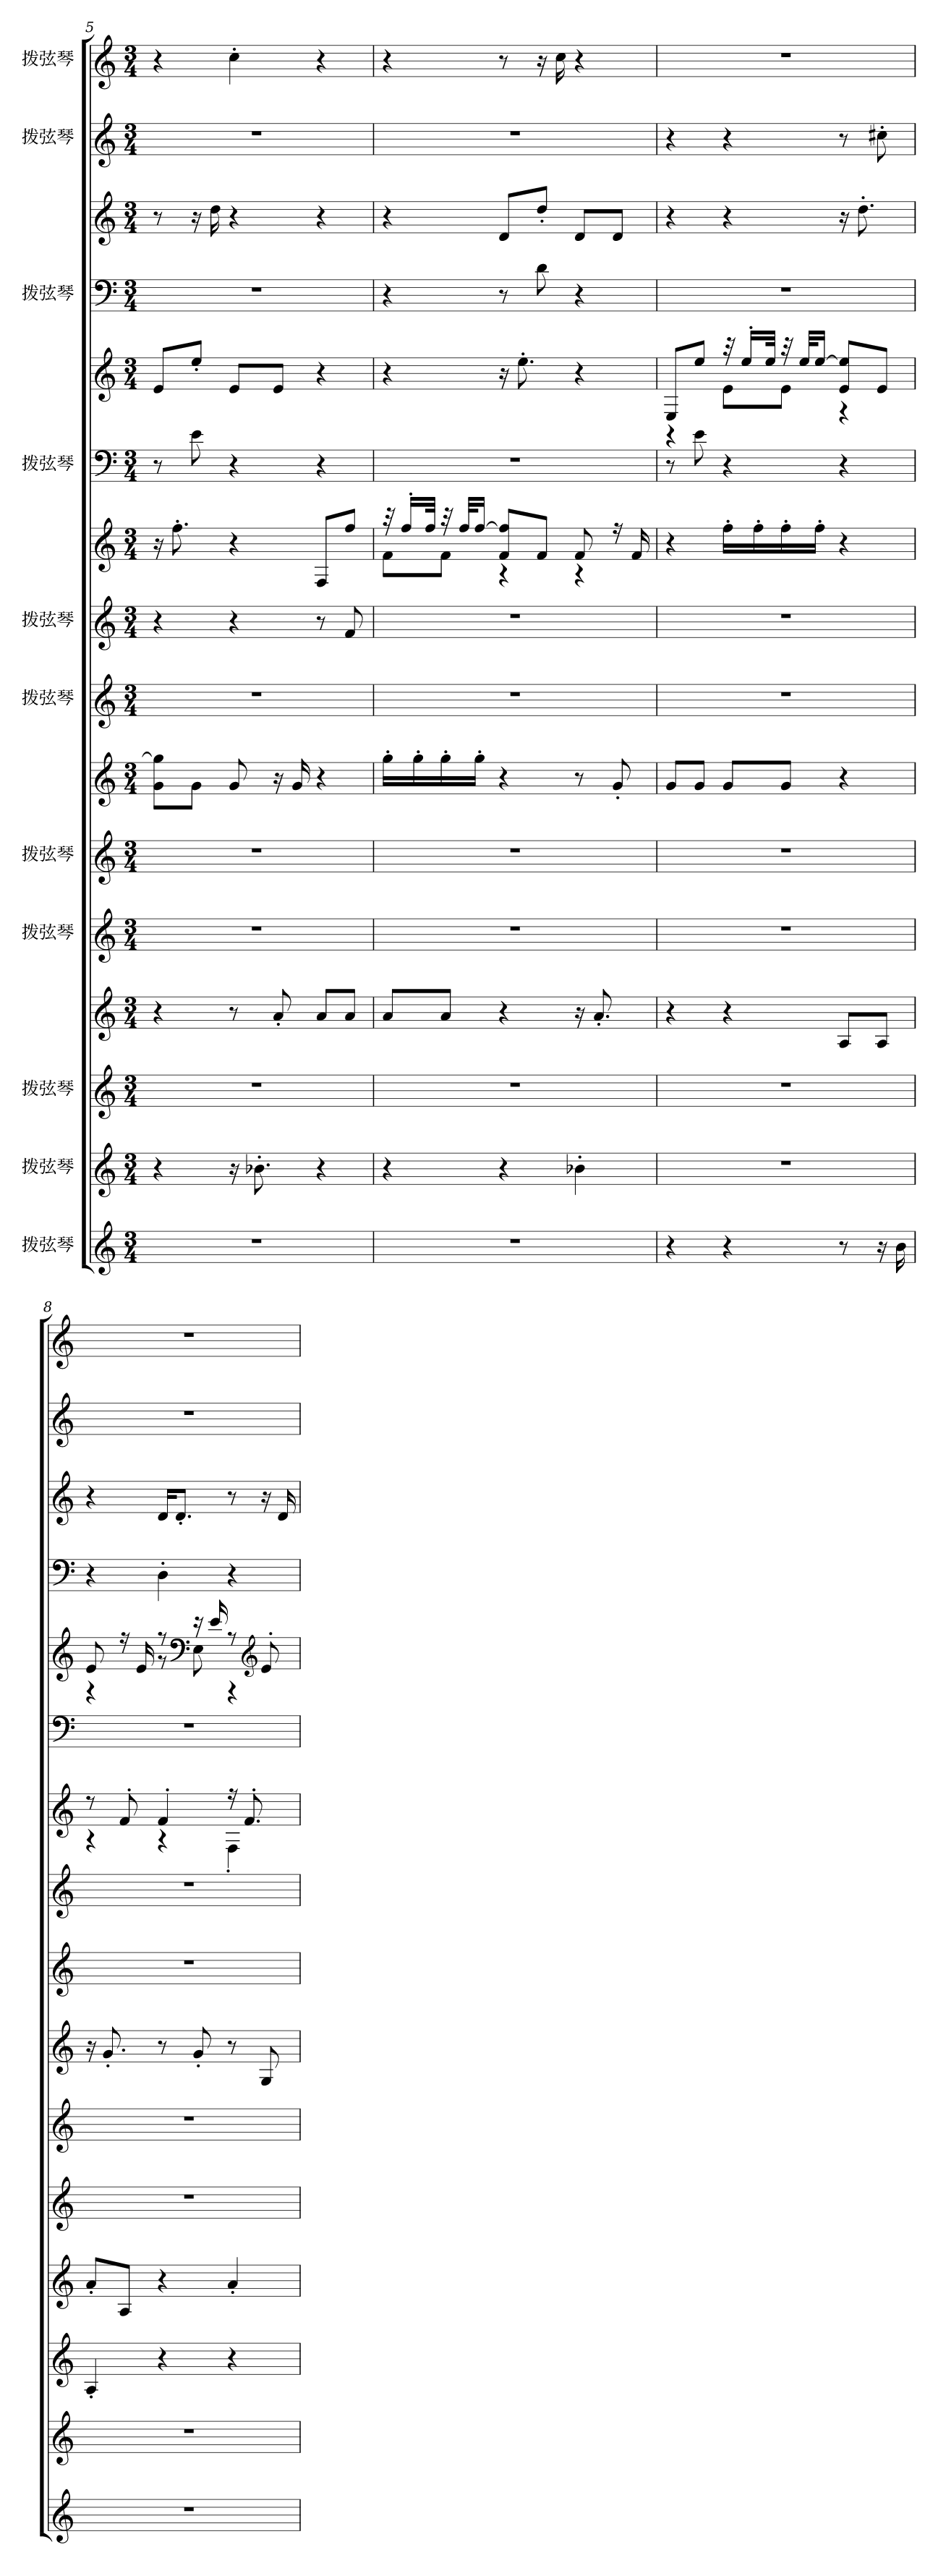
**kern	**kern	**kern	**kern	**kern	**kern	**kern	**kern	**kern	**kern	**kern	**kern	**kern	**kern	**kern	**kern
*part11	*part10	*part9	*part9	*part8	*part7	*part7	*part6	*part5	*part5	*part4	*part4	*part3	*part3	*part2	*part1
*staff16	*staff15	*staff14	*staff13	*staff12	*staff11	*staff10	*staff9	*staff8	*staff7	*staff6	*staff5	*staff4	*staff3	*staff2	*staff1
*I"拨弦琴	*I"拨弦琴	*I"拨弦琴	*	*I"拨弦琴	*I"拨弦琴	*	*I"拨弦琴	*I"拨弦琴	*	*I"拨弦琴	*	*I"拨弦琴	*	*I"拨弦琴	*I"拨弦琴
*clefG2	*clefG2	*clefG2	*clefG2	*clefG2	*clefG2	*clefG2	*clefG2	*clefG2	*clefG2	*clefF4	*clefG2	*clefF4	*clefG2	*clefG2	*clefG2
*k[]	*k[]	*k[]	*k[]	*k[]	*k[]	*k[]	*k[]	*k[]	*k[]	*k[]	*k[]	*k[]	*k[]	*k[]	*k[]
*M3/4	*M3/4	*M3/4	*M3/4	*M3/4	*M3/4	*M3/4	*M3/4	*M3/4	*M3/4	*M3/4	*M3/4	*M3/4	*M3/4	*M3/4	*M3/4
=5	=5	=5	=5	=5	=5	=5	=5	=5	=5	=5	=5	=5	=5	=5	=5
2.r	4r	2.r	4r	2.r	2.r	8g\ 8gg\]L	2.r	4r	16r	8r	8e/L	2.r	8r	2.r	4r
.	.	.	.	.	.	.	.	.	8.ff'\	.	.	.	.	.	.
.	.	.	.	.	.	8g\J	.	.	.	8e\	8ee'/J	.	16r	.	.
.	.	.	.	.	.	.	.	.	.	.	.	.	16dd\	.	.
.	16r	.	8r	.	.	8g/	.	4r	4r	4r	8e/L	.	4r	.	4cc'\
.	8.b-X'\	.	.	.	.	.	.	.	.	.	.	.	.	.	.
.	.	.	8a'/	.	.	16r	.	.	.	.	8e/J	.	.	.	.
.	.	.	.	.	.	16g/	.	.	.	.	.	.	.	.	.
.	4r	.	8a/L	.	.	4r	.	8r	8F/L	4r	4r	.	4r	.	4r
.	.	.	8a/J	.	.	.	.	8f/	8ff/J	.	.	.	.	.	.
=6	=6	=6	=6	=6	=6	=6	=6	=6	=6	=6	=6	=6	=6	=6	=6
*	*	*	*	*	*	*	*	*	*^	*	*	*	*	*	*
2.r	4r	2.r	8a/L	2.r	2.r	16gg'\LL	2.r	2.r	32r	8f\L	2.r	4r	4r	4r	2.r	4r
.	.	.	.	.	.	.	.	.	16ff'/LL	.	.	.	.	.	.	.
.	.	.	.	.	.	16gg'\	.	.	.	.	.	.	.	.	.	.
.	.	.	.	.	.	.	.	.	32ff/JJk	.	.	.	.	.	.	.
.	.	.	8a/J	.	.	16gg'\	.	.	32r	8f\J	.	.	.	.	.	.
.	.	.	.	.	.	.	.	.	32ff/KLL	.	.	.	.	.	.	.
.	.	.	.	.	.	16gg'\JJ	.	.	[16ff/JJ	.	.	.	.	.	.	.
.	4r	.	4r	.	.	4r	.	.	8f/ 8ff/]L	4r	.	16r	8r	8d/L	.	8r
.	.	.	.	.	.	.	.	.	.	.	.	8.ee'\	.	.	.	.
.	.	.	.	.	.	.	.	.	8f/J	.	.	.	8d\	8dd'/J	.	16r
.	.	.	.	.	.	.	.	.	.	.	.	.	.	.	.	16cc\
.	4b-X'\	.	16r	.	.	8r	.	.	8f/	4r	.	4r	4r	8d/L	.	4r
.	.	.	8.a'/	.	.	.	.	.	.	.	.	.	.	.	.	.
.	.	.	.	.	.	8g'/	.	.	16r	.	.	.	.	8d/J	.	.
.	.	.	.	.	.	.	.	.	16f/	.	.	.	.	.	.	.
*	*	*	*	*	*	*	*	*	*v	*v	*	*	*	*	*	*
!!LO:PB:g=z
=7	=7	=7	=7	=7	=7	=7	=7	=7	=7	=7	=7	=7	=7	=7	=7
*	*	*	*	*	*	*	*	*	*	*	*^	*	*	*	*
4r	2.r	2.r	4r	2.r	2.r	8g/L	2.r	2.r	4r	8r	8E/L	4r	2.r	4r	4r	2.r
.	.	.	.	.	.	8g/J	.	.	.	8e\	8ee/J	.	.	.	.	.
4r	.	.	4r	.	.	8g/L	.	.	16ff'\LL	4r	32r	8e\L	.	4r	4r	.
.	.	.	.	.	.	.	.	.	.	.	16ee'/LL	.	.	.	.	.
.	.	.	.	.	.	.	.	.	16ff'\	.	.	.	.	.	.	.
.	.	.	.	.	.	.	.	.	.	.	32ee/JJk	.	.	.	.	.
.	.	.	.	.	.	8g/J	.	.	16ff'\	.	32r	8e\J	.	.	.	.
.	.	.	.	.	.	.	.	.	.	.	32ee/KLL	.	.	.	.	.
.	.	.	.	.	.	.	.	.	16ff'\JJ	.	[16ee/JJ	.	.	.	.	.
8r	.	.	8A/L	.	.	4r	.	.	4r	4r	8e/ 8ee/]L	4r	.	16r	8r	.
.	.	.	.	.	.	.	.	.	.	.	.	.	.	8.dd'\	.	.
16r	.	.	8A/J	.	.	.	.	.	.	.	8e/J	.	.	.	8cc#X'\	.
16b\	.	.	.	.	.	.	.	.	.	.	.	.	.	.	.	.
=8	=8	=8	=8	=8	=8	=8	=8	=8	=8	=8	=8	=8	=8	=8	=8	=8
*	*	*	*	*	*	*	*	*	*^	*	*	*	*	*	*	*
2.r	2.r	4A'/	8a'/L	2.r	2.r	16r	2.r	2.r	8r	4r	2.r	8e/	4r	4r	4r	2.r	2.r
.	.	.	.	.	.	8.g'/	.	.	.	.	.	.	.	.	.	.	.
.	.	.	8A/J	.	.	.	.	.	8f'/	.	.	16r	.	.	.	.	.
.	.	.	.	.	.	.	.	.	.	.	.	16e/	.	.	.	.	.
.	.	4r	4r	.	.	8r	.	.	4f'/	4r	.	8r	8r	4D'\	16d/KL	.	.
.	.	.	.	.	.	.	.	.	.	.	.	.	.	.	8.d'/J	.	.
*	*	*	*	*	*	*	*	*	*	*	*	*clefF4	*	*	*	*	*
.	.	.	.	.	.	8g'/	.	.	.	.	.	16r	8E\	.	.	.	.
.	.	.	.	.	.	.	.	.	.	.	.	16e/	.	.	.	.	.
.	.	4r	4a'/	.	.	8r	.	.	16r	4F'\	.	8r	4r	4r	8r	.	.
.	.	.	.	.	.	.	.	.	8.f'/	.	.	.	.	.	.	.	.
*	*	*	*	*	*	*	*	*	*	*	*	*clefG2	*	*	*	*	*
.	.	.	.	.	.	8G/	.	.	.	.	.	8e'/	.	.	16r	.	.
.	.	.	.	.	.	.	.	.	.	.	.	.	.	.	16d/	.	.
*	*	*	*	*	*	*	*	*	*v	*v	*	*v	*v	*	*	*	*
=	=	=	=	=	=	=	=	=	=	=	=	=	=	=	=
*-	*-	*-	*-	*-	*-	*-	*-	*-	*-	*-	*-	*-	*-	*-	*-
